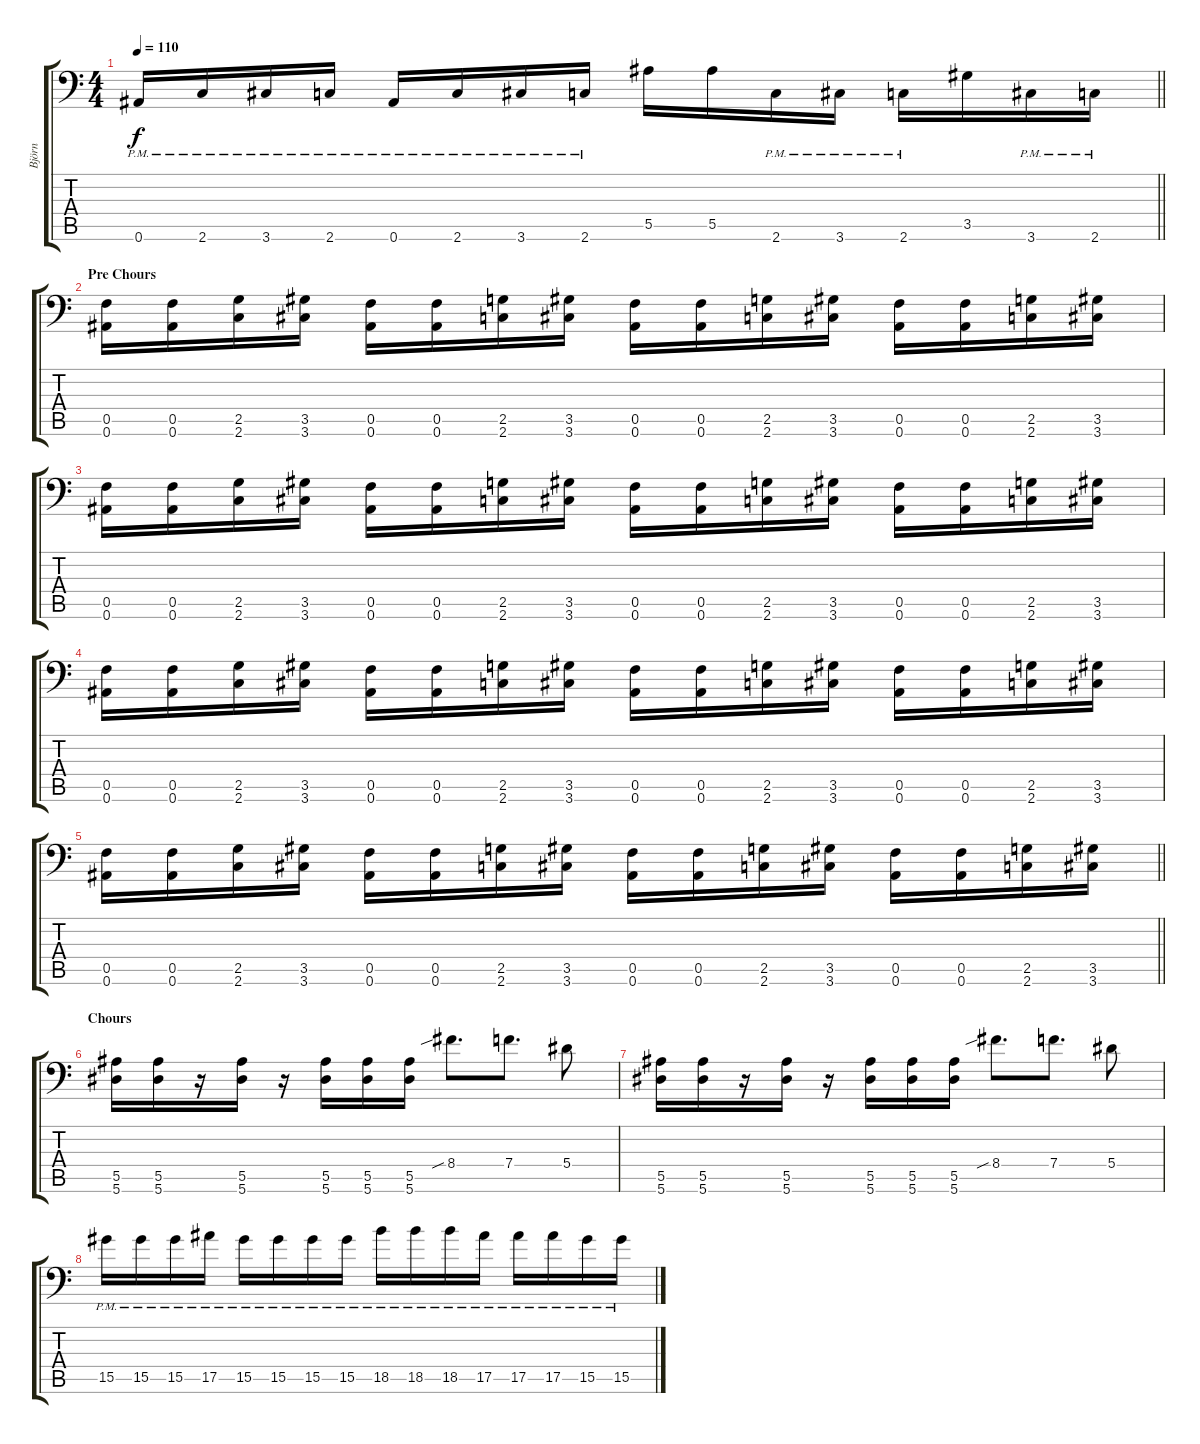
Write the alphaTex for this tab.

\track ("Björn" "Björn") {instrument distortionguitar}
\staff {score tabs}
\tuning (C4 G3 Eb3 Bb2 F2 Bb1) {hide}
\ts (4 4)
\tempo 110
\clef f4
\barLineRight lightlight
\ks c
0.6{pm}.16{dy f} 2.6{pm}.16 3.6{pm}.16 2.6{pm}.16 0.6{pm}.16 2.6{pm}.16 3.6{pm}.16 2.6{pm}.16 5.5.16 5.5.16 2.6{pm}.16 3.6{pm}.16 2.6{pm}.16 3.5.16 3.6{pm}.16 2.6{pm}.16 |
\section ("" "Pre Chours")
(0.5 0.6).16 (0.5 0.6).16 (2.5 2.6).16 (3.5 3.6).16 (0.5 0.6).16 (0.5 0.6).16 (2.5 2.6).16 (3.5 3.6).16 (0.5 0.6).16 (0.5 0.6).16 (2.5 2.6).16 (3.5 3.6).16 (0.5 0.6).16 (0.5 0.6).16 (2.5 2.6).16 (3.5 3.6).16 |
(0.5 0.6).16 (0.5 0.6).16 (2.5 2.6).16 (3.5 3.6).16 (0.5 0.6).16 (0.5 0.6).16 (2.5 2.6).16 (3.5 3.6).16 (0.5 0.6).16 (0.5 0.6).16 (2.5 2.6).16 (3.5 3.6).16 (0.5 0.6).16 (0.5 0.6).16 (2.5 2.6).16 (3.5 3.6).16 |
(0.5 0.6).16 (0.5 0.6).16 (2.5 2.6).16 (3.5 3.6).16 (0.5 0.6).16 (0.5 0.6).16 (2.5 2.6).16 (3.5 3.6).16 (0.5 0.6).16 (0.5 0.6).16 (2.5 2.6).16 (3.5 3.6).16 (0.5 0.6).16 (0.5 0.6).16 (2.5 2.6).16 (3.5 3.6).16 |
\barLineRight lightlight
(0.5 0.6).16 (0.5 0.6).16 (2.5 2.6).16 (3.5 3.6).16 (0.5 0.6).16 (0.5 0.6).16 (2.5 2.6).16 (3.5 3.6).16 (0.5 0.6).16 (0.5 0.6).16 (2.5 2.6).16 (3.5 3.6).16 (0.5 0.6).16 (0.5 0.6).16 (2.5 2.6).16 (3.5 3.6).16 |
\section ("" "Chours")
(5.5 5.6).16 (5.5 5.6).16 r.16 (5.5 5.6).16 r.16 (5.5 5.6).16 (5.5 5.6).16 (5.5 5.6).16 8.4{sib}.8{d} 7.4.8{d} 5.4.8 |
(5.5 5.6).16 (5.5 5.6).16 r.16 (5.5 5.6).16 r.16 (5.5 5.6).16 (5.5 5.6).16 (5.5 5.6).16 8.4{sib}.8{d} 7.4.8{d} 5.4.8 |
15.5{pm}.16 15.5{pm}.16 15.5{pm}.16 17.5{pm}.16 15.5{pm}.16 15.5{pm}.16 15.5{pm}.16 15.5{pm}.16 18.5{pm}.16 18.5{pm}.16 18.5{pm}.16 17.5{pm}.16 17.5{pm}.16 17.5{pm}.16 15.5{pm}.16 15.5{pm}.16
